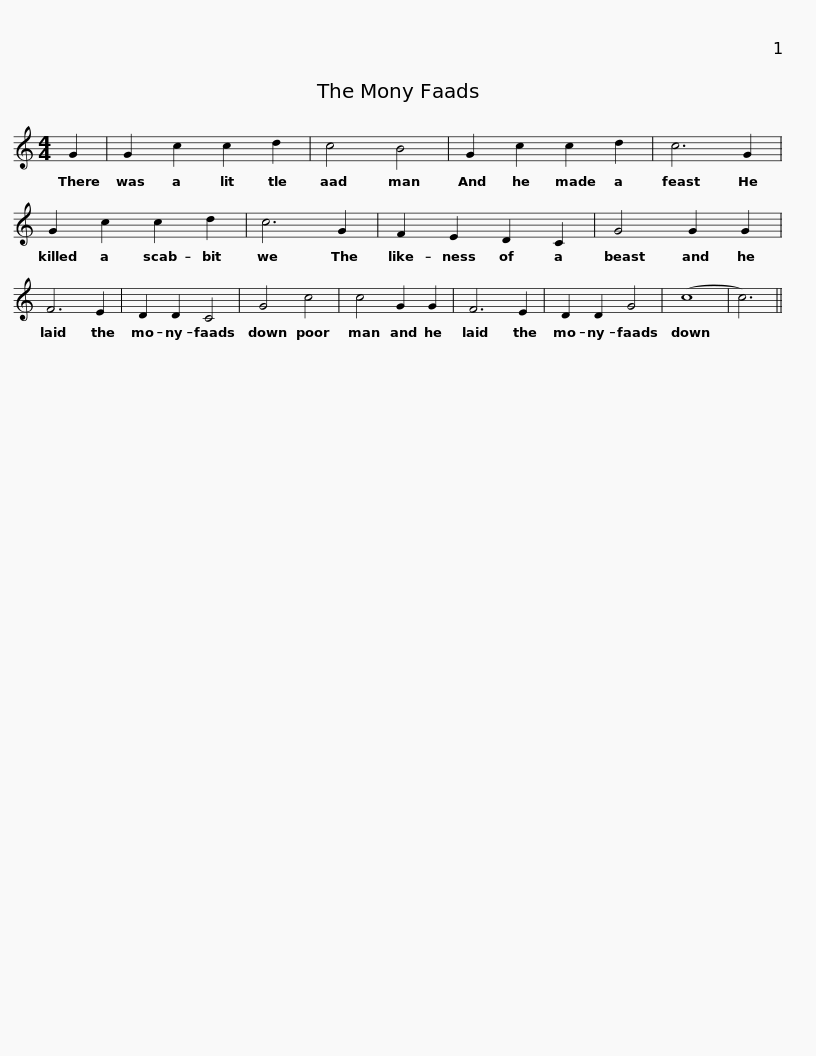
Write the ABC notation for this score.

X:1
L:1/8
M:4/4
I:linebreak $
K:C
V:1 treble
V:1
 G2 | G2 c2 c2 d2 | c4 B4 | G2 c2 c2 d2 | c6 G2 | %5
 G2 c2 c2 d2 | c6 G2 | F2 E2 D2 C2 |$ G4 G2 G2 | F6 E2 | %10
 D2 D2 C4 | G4 c4 | c4 G2 G2 | F6 E2 | D2 D2 G4 | %15
 (c8 | c6) || %17
